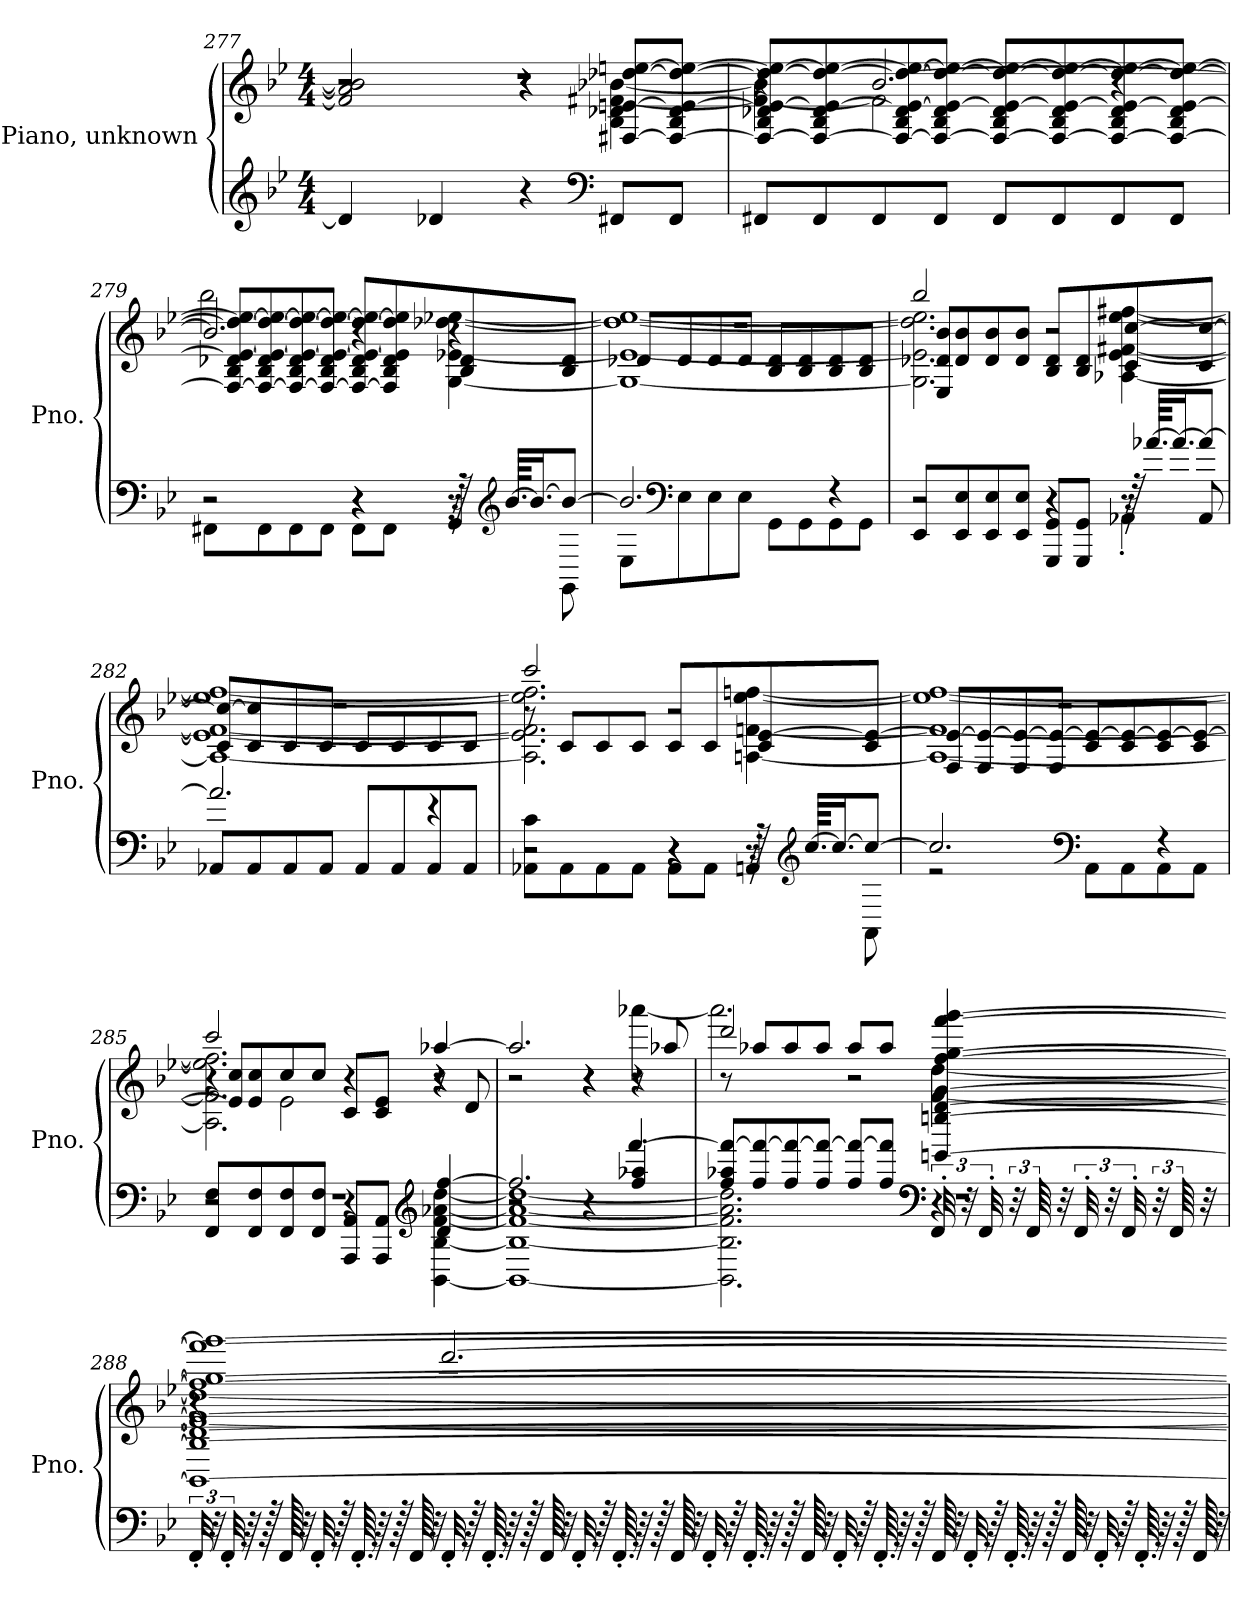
**kern	**kern
*part1	*part1
*staff2	*staff1
*I"Piano, unknown	*
*I'Pno.	*
*clefG2	*clefG2
*k[b-e-]	*k[b-e-]
*M4/4	*M4/4
=277	=277
*	*^
*	*	*^
4d/]	1r	2r	2f/] 2a-/] 2b/]
4d-X/	.	.	.
4r	.	4r	4r
*clefF4	*	*	*
8FF#X/L	.	4B-\ 4d-X\ [4f#X\ [4b-X\	[8F#X/ [8en/ [8dd-X/ [8een/L
8FF#/J	.	.	8F#/_ 8B-/ 8d-/ 8e/_ 8dd-/_ 8ee/_J
=278	=278	=278	=278
8FF#X/L	4r	4f#\_ 4b-\]	8F#/_ 8B-/ 8d-X/ 8e/_ 8dd-/_ 8ee/_L
8FF#/	.	.	8F#/_ 8B-/ 8d-/ 8e/_ 8dd-/_ 8ee/_
8FF#/	[2.b-/	2f#\]	8F#/_ 8B-/ 8d-/ 8e/_ 8dd-/_ 8ee/_
8FF#/J	.	.	8F#/_ 8B-/ 8d-/ 8e/_ 8dd-/_ 8ee/_J
8FF#/L	.	.	8F#/_ 8B-/ 8d-/ 8e/_ 8dd-/_ 8ee/_L
8FF#/	.	.	8F#/_ 8B-/ 8d-/ 8e/_ 8dd-/_ 8ee/_
8FF#/	.	4r	8F#/_ 8B-/ 8d-/ 8e/_ 8dd-/_ 8ee/_
8FF#/J	.	.	8F#/_ 8B-/ 8d-/ 8e/_ 8dd-/_ 8ee/_J
!!LO:LB:g=z	!!	!!
=279	=279	=279	=279
*^	*	*	*
*	*^	*	*	*
2r	8FF#X\L	2r	2.b-/]	2bb-\	8F#/_ 8B-/ 8d-X/ 8e/_ 8dd-/_ 8ee/_L
.	8FF#\	.	.	.	8F#/_ 8B-/ 8d-/ 8e/_ 8dd-/_ 8ee/_
.	8FF#\	.	.	.	8F#/_ 8B-/ 8d-/ 8e/_ 8dd-/_ 8ee/_
.	8FF#\J	.	.	.	8F#/_ 8B-/ 8d-/ 8e/_ 8dd-/_ 8ee/_J
4r	8FF#\L	4r	.	4r	8F#/_ 8B-/ 8d-/ 8e/_ 8dd-/_ 8ee/_L
.	8FF#\J	.	.	.	8F#/] 8B-/ 8d-/ 8e/] 8dd-/] 8ee/]
128r	8r	4GG'/	4r	[4G\ [4e-X\ [4dd-X\ [4ee-X\	8B-/ 8d-/
*clefG2	*	*	*	*	*
[64.b-/KKLL	.	.	.	.	.
16.b-/J_	.	.	.	.	.
8b-/J_	8GG\	.	.	.	8B-/ 8d-/J
*	*v	*v	*	*	*
=280	=280	=280	=280	=280
2.b-/]	8E-\L	1r	1G_ 1e-_ 1dd-_ 1ee-_	8d-X/L
*clefF4	*	*	*	*
.	8E-\	.	.	8d-/
.	8E-\	.	.	8d-/
.	8E-\J	.	.	8d-/J
.	8GG\L	.	.	8B-/ 8d-/L
.	8GG\	.	.	8B-/ 8d-/
4r	8GG\	.	.	8B-/ 8d-/
.	8GG\J	.	.	8B-/ 8d-/J
!!LO:PB:g=z	!!	!!
=281	=281	=281	=281	=281
*	*^	*	*	*
2r	2r	8EE-/L	2bb-/	2.G\] 2.e-\] 2.dd-\] 2.ee-\]	8E-/ 8d-X/ 8b-/L
.	.	8EE-/ 8E-/	.	.	8d-/ 8b-/
.	.	8EE-/ 8E-/	.	.	8d-/ 8b-/
.	.	8EE-/ 8E-/J	.	.	8d-/ 8b-/J
4r	4r	8GGG/ 8GG/L	2r	.	8B-/ 8d-/L
.	.	8GGG/ 8GG/J	.	.	8B-/ 8d-/
128r	4AA-X'\	8r	.	[4A-X\ [4e-\ [4f#X\ [4ee-\ [4ff#X\	8c/ [8cc/
[64.a-X/KKLL	.	.	.	.	.
16.a-/J_	.	.	.	.	.
8a-/J_	.	8AA-/	.	.	8c/ 8cc/_J
*	*v	*v	*	*	*
=282	=282	=282	=282	=282
2.a-/]	8AA-X/L	1r	1A-_ 1e-_ 1f#_ 1ee-_ 1ff#_	8c/ 8cc/_L
.	8AA-/	.	.	8c/ 8cc/]
.	8AA-/	.	.	8c/
.	8AA-/J	.	.	8c/J
.	8AA-/L	.	.	8c/L
.	8AA-/	.	.	8c/
4r	8AA-/	.	.	8c/
.	8AA-/J	.	.	8c/J
!!LO:LB:g=z	!!	!!
=283	=283	=283	=283	=283
*	*^	*	*	*
2r	8AA-X\ 8c\L	2r	2ccc/	2.A-\] 2.e-\] 2.f#\] 2.ee-\] 2.ff#\]	8r
.	8AA-\	.	.	.	8c/L
.	8AA-\	.	.	.	8c/
.	8AA-\J	.	.	.	8c/J
4r	8AA-\L	4r	2r	.	8c/L
.	8AA-\J	.	.	.	8c/
128r	8r	4AAn'/	.	[4An\ [4fn\ [4ee-\ [4ffn\	8c/ [8e-/
*clefG2	*	*	*	*	*
[64.cc/KKLL	.	.	.	.	.
16.cc/J_	.	.	.	.	.
8cc/J_	8AA\	.	.	.	8c/ 8e-/_J
*	*v	*v	*	*	*
=284	=284	=284	=284	=284
2.cc/]	2r	1r	1A_ 1f_ 1ee-_ 1ff_	8F/ 8e-/_L
.	.	.	.	8F/ 8e-/_
.	.	.	.	8F/ 8e-/_
.	.	.	.	8F/ 8e-/_J
*clefF4	*	*	*	*
.	8AA\L	.	.	8c/ 8e-/_L
.	8AA\	.	.	8c/ 8e-/_
4r	8AA\	.	.	8c/ 8e-/_
.	8AA\J	.	.	8c/ 8e-/_J
!!LO:LB:g=z
=285	=285	=285	=285	=285
*	*^	*	*	*^
1r	2r	8FF/ 8F/L	2ccc/	2.A\] 2.f\] 2.ee-\] 2.ff\]	8e-/] 8cc/L	4r
.	.	8FF/ 8F/	.	.	8e-/ 8cc/	.
.	.	8FF/ 8F/	.	.	8cc/	2e-\
.	.	8FF/ 8F/J	.	.	8cc/J	.
.	4r	8AAA/ 8AA/L	4r	.	8c/L	.
.	.	8AAA/ 8AA/J	.	.	8c/ 8e-/J	.
*clefG2	*	*	*	*	*	*
.	[4BB-\ [4B-\ [4f\ [4a-X\ [4dd\	4d/ [4ff/	[4aa-X/	4r	8r	4r
.	.	.	.	.	8d/	.
*	*	*	*	*	*v	*v
=286	=286	=286	=286	=286	=286
2r	1BB-_ 1B-_ 1f_ 1a-_ 1dd_	2.ff/]	2.aa-/]	2r	2r
4r	.	.	.	4r	4r
4ff/' 4aa-X/'	.	[4fff/	4r	[4aaa-X\	8r
.	.	.	.	.	8aa-X/
!!LO:LB:g=z	!!	!!
=287	=287	=287	=287	=287	=287
1r	2.BB-\] 2.B-\] 2.f\] 2.a-\] 2.dd\]	8ff/ 8aa-X/ 8fff/_L	2ddd/	2.aaa-\]	8r
.	.	8ff/ 8fff/_	.	.	8aa-X/L
.	.	8ff/ 8fff/_	.	.	8aa-/
.	.	8ff/ 8fff/_J	.	.	8aa-/J
.	.	8ff/ 8fff/_L	2r	.	8aa-/L
.	.	8ff/ 8fff/]J	.	.	8aa-/J
*clefF4	*	*	*	*	*
.	4r	48FF'/	.	[4f\ [4dd\	[4BBn/ [4Bn/ [4d/ [4g/ [4ff/ [4gg/ [4fff/ [4ggg/
.	.	48r	.	.	.
.	.	48FF'/	.	.	.
.	.	48r	.	.	.
.	.	96FF/	.	.	.
.	.	32r	.	.	.
.	.	48FF'/	.	.	.
.	.	48r	.	.	.
.	.	48FF'/	.	.	.
.	.	48r	.	.	.
.	.	96FF/	.	.	.
.	.	32r	.	.	.
*v	*v	*v	*	*	*
!!LO:LB:g=z	!!	!!
=288	=288	=288	=288
48FF'/	4r	1f_ 1dd_	1BB_ 1B_ 1d_ 1g_ 1ff_ 1gg_ 1fff_ 1ggg_
48r	.	.	.
48FF'/	.	.	.
64r	.	.	.
128r	.	.	.
128FF/	.	.	.
32r	.	.	.
32FF'/	.	.	.
128r	.	.	.
64.FF'/	.	.	.
64r	.	.	.
128r	.	.	.
128FF/	.	.	.
32r	.	.	.
32FF'/	[2.ddd/	.	.
128r	.	.	.
64.FF'/	.	.	.
64r	.	.	.
128r	.	.	.
128FF/	.	.	.
32r	.	.	.
32FF'/	.	.	.
128r	.	.	.
64.FF'/	.	.	.
64r	.	.	.
128r	.	.	.
128FF/	.	.	.
32r	.	.	.
32FF'/	.	.	.
128r	.	.	.
64.FF'/	.	.	.
64r	.	.	.
128r	.	.	.
128FF/	.	.	.
32r	.	.	.
32FF'/	.	.	.
128r	.	.	.
64.FF'/	.	.	.
64r	.	.	.
128r	.	.	.
128FF/	.	.	.
32r	.	.	.
32FF'/	.	.	.
128r	.	.	.
64.FF'/	.	.	.
64r	.	.	.
128r	.	.	.
128FF/	.	.	.
32r	.	.	.
32FF'/	.	.	.
128r	.	.	.
64.FF'/	.	.	.
64r	.	.	.
128r	.	.	.
128FF/	.	.	.
32r	.	.	.
*	*v	*v	*v
=	=
*-	*-
